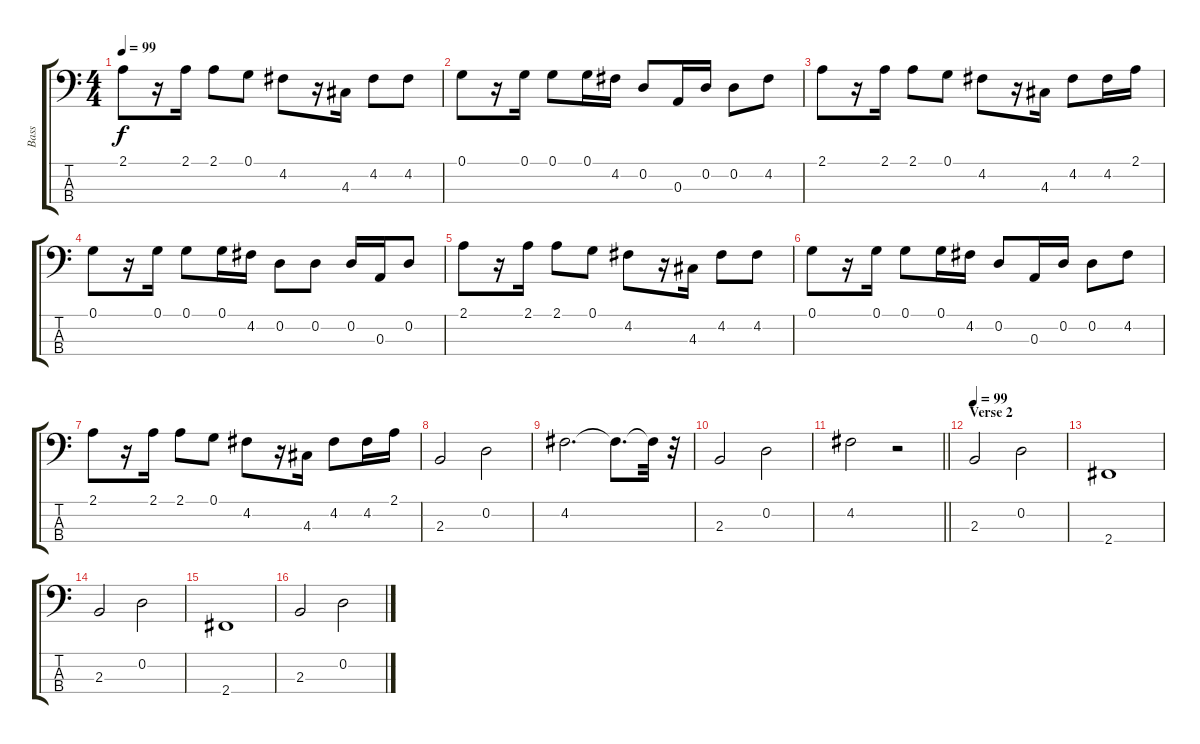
\track ("Bass" "Bass") {instrument fretlessbass}
\staff {score tabs}
\tuning (G2 D2 A1 E1) {hide}
\ts (4 4)
\tempo 99
\clef f4
\ks c
2.1.8{dy f} r.16 2.1.16 2.1.8 0.1.8 4.2.8 r.16 4.3.16 4.2.8 4.2.8 |
0.1.8 r.16 0.1.16 0.1.8 0.1.16 4.2.16 0.2.8 0.3.16 0.2.16 0.2.8 4.2.8 |
2.1.8 r.16 2.1.16 2.1.8 0.1.8 4.2.8 r.16 4.3.16 4.2.8 4.2.16 2.1.16 |
0.1.8 r.16 0.1.16 0.1.8 0.1.16 4.2.16 0.2.8 0.2.8 0.2.16 0.3.16 0.2.8 |
2.1.8 r.16 2.1.16 2.1.8 0.1.8 4.2.8 r.16 4.3.16 4.2.8 4.2.8 |
0.1.8 r.16 0.1.16 0.1.8 0.1.16 4.2.16 0.2.8 0.3.16 0.2.16 0.2.8 4.2.8 |
2.1.8 r.16 2.1.16 2.1.8 0.1.8 4.2.8 r.16 4.3.16 4.2.8 4.2.16 2.1.16 |
2.3.2 0.2.2 |
4.2.2{d} 4.2{t}.8{d} 4.2{t}.32 r.32 |
2.3.2 0.2.2 |
\barLineRight lightlight
4.2.2 r.2 |
\section ("" "Verse 2")
\tempo 99
2.3.2 0.2.2 |
2.4.1 |
2.3.2 0.2.2 |
2.4.1 |
2.3.2 0.2.2
